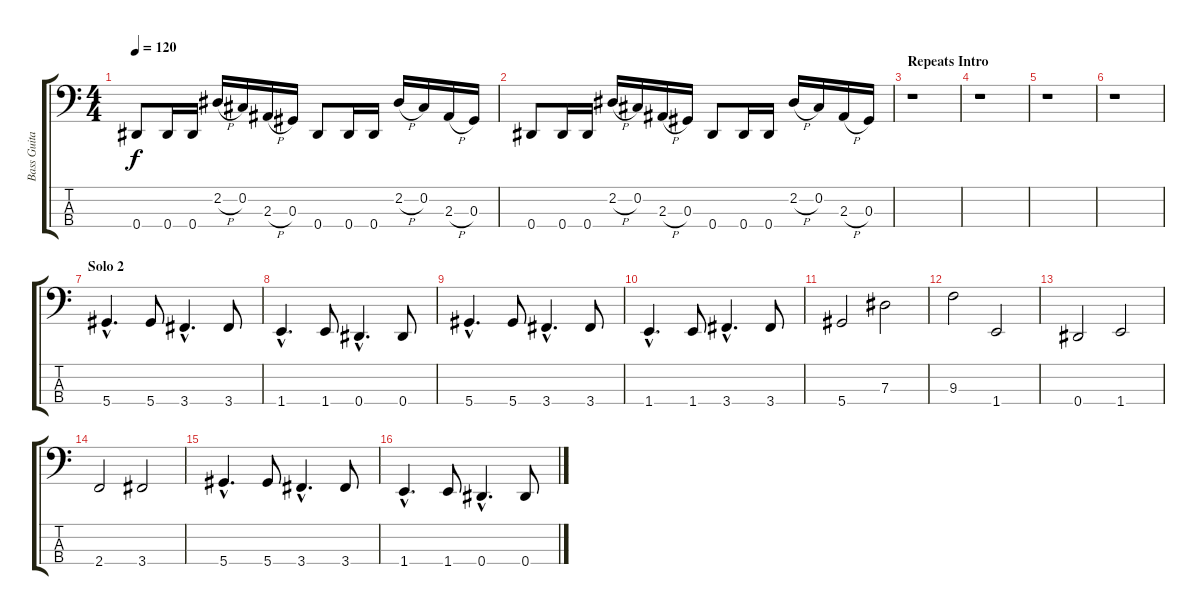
\track ("Bass Guitar" "Bass Guita") {instrument electricbasspick}
\staff {score tabs}
\tuning (Gb2 Db2 Ab1 Eb1) {hide}
\ts (4 4)
\tempo 120
\clef f4
\ks c
0.4.8{dy f} 0.4.16 0.4.16 2.2{h}.16 0.2.16 2.3{h}.16 0.3.16 0.4.8 0.4.16 0.4.16 2.2{h}.16 0.2.16 2.3{h}.16 0.3.16 |
0.4.8 0.4.16 0.4.16 2.2{h}.16 0.2.16 2.3{h}.16 0.3.16 0.4.8 0.4.16 0.4.16 2.2{h}.16 0.2.16 2.3{h}.16 0.3.16 |
\section ("" "Repeats Intro")
r.1 |
r.1 |
r.1 |
r.1 |
\section ("" "Solo 2")
5.4{hac}.4{d} 5.4.8 3.4{hac}.4{d} 3.4.8 |
1.4{hac}.4{d} 1.4.8 0.4{hac}.4{d} 0.4.8 |
5.4{hac}.4{d} 5.4.8 3.4{hac}.4{d} 3.4.8 |
1.4{hac}.4{d} 1.4.8 3.4{hac}.4{d} 3.4.8 |
5.4.2 7.3.2 |
9.3.2 1.4.2 |
0.4.2 1.4.2 |
2.4.2 3.4.2 |
5.4{hac}.4{d} 5.4.8 3.4{hac}.4{d} 3.4.8 |
1.4{hac}.4{d} 1.4.8 0.4{hac}.4{d} 0.4.8
